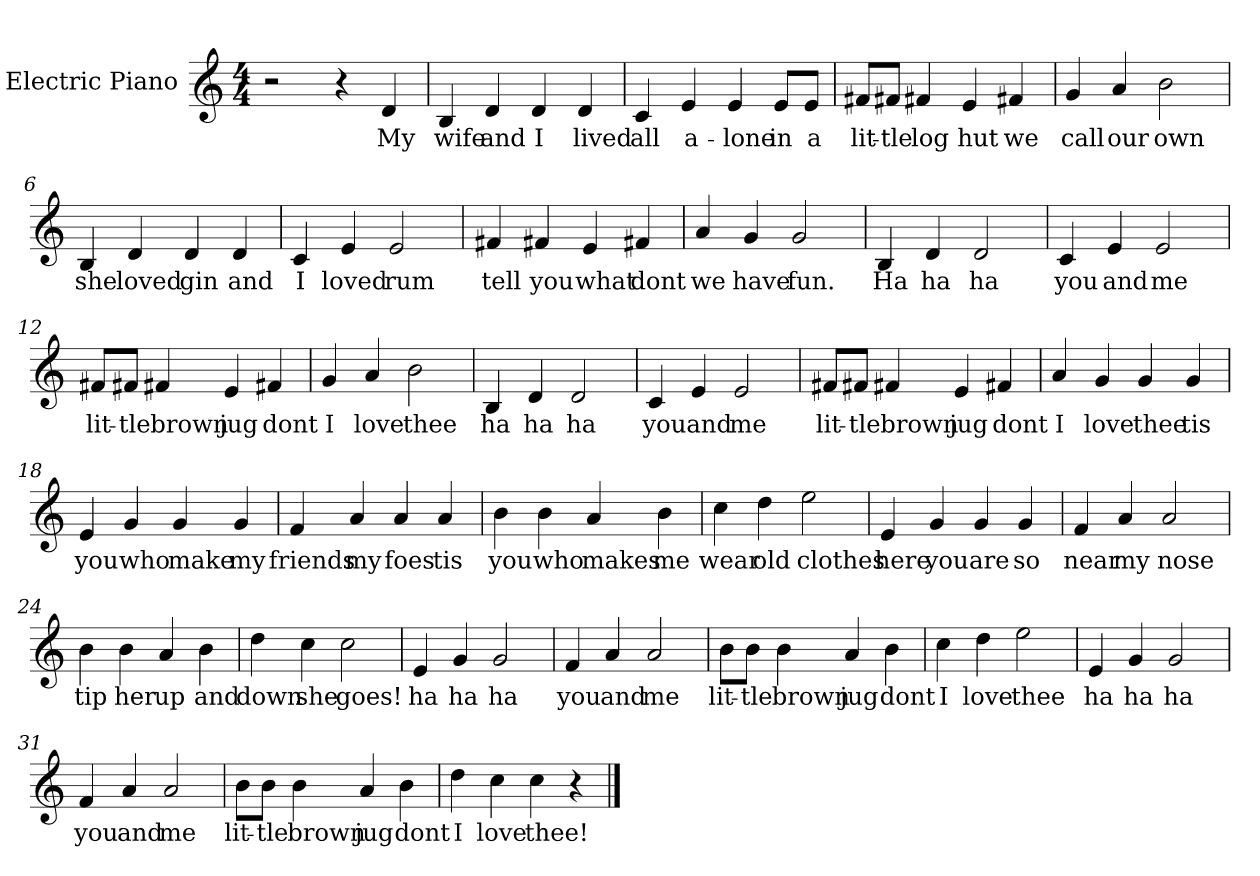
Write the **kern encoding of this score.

**kern	**text
*part1	*part1
*staff1	*staff1
*I"Electric Piano	*
*I'E.Pno	*
*clefG2	*
*k[]	*
*C:	*
*M4/4	*
=1	=1
2r	.
4r	.
4d/	My
=2	=2
4B/	wife
4d/	and
4d/	I
4d/	lived
=3	=3
4c/	all
4e/	a-
4e/	-lone
8e/L	in
8e/J	a
=4	=4
8f#X/L	lit-
8f#X/J	-tle
4f#X/	log
4e/	hut
4f#X/	we
!!LO:LB:g=z
=5	=5
4g/	call
4a/	our
2b\	own
=6	=6
4B/	she
4d/	loved
4d/	gin
4d/	and
=7	=7
4c/	I
4e/	loved
2e/	rum
=8	=8
4f#X/	tell
4f#X/	you
4e/	what
4f#X/	dont
!!LO:LB:g=z
=9	=9
4a/	we
4g/	have
2g/	fun.
=10	=10
4B/	Ha
4d/	ha
2d/	ha
=11	=11
4c/	you
4e/	and
2e/	me
=12	=12
8f#X/L	lit-
8f#X/J	-tle
4f#X/	brown
4e/	jug
4f#X/	dont
=13	=13
4g/	I
4a/	love
2b\	thee
!!LO:LB:g=z
=14	=14
4B/	ha
4d/	ha
2d/	ha
=15	=15
4c/	you
4e/	and
2e/	me
=16	=16
8f#X/L	lit-
8f#X/J	-tle
4f#X/	brown
4e/	jug
4f#X/	dont
=17	=17
4a/	I
4g/	love
4g/	thee
4g/	tis
!!LO:LB:g=z
=18	=18
4e/	you
4g/	who
4g/	make
4g/	my
=19	=19
4f/	friends
4a/	my
4a/	foes
4a/	tis
=20	=20
4b\	you
4b\	who
4a/	makes
4b\	me
=21	=21
4cc\	wear
4dd\	old
2ee\	clothes
!!LO:LB:g=z
=22	=22
4e/	here
4g/	you
4g/	are
4g/	so
=23	=23
4f/	near
4a/	my
2a/	nose
=24	=24
4b\	tip
4b\	her
4a/	up
4b\	and
=25	=25
4dd\	down
4cc\	she
2cc\	goes!
=26	=26
4e/	ha
4g/	ha
2g/	ha
!!LO:LB:g=z
=27	=27
4f/	you
4a/	and
2a/	me
=28	=28
8b\L	lit-
8b\J	-tle
4b\	brown
4a/	jug
4b\	dont
=29	=29
4cc\	I
4dd\	love
2ee\	thee
=30	=30
4e/	ha
4g/	ha
2g/	ha
=31	=31
4f/	you
4a/	and
2a/	me
!!LO:LB:g=z
=32	=32
8b\L	lit-
8b\J	-tle
4b\	brown
4a/	jug
4b\	dont
=33	=33
4dd\	I
4cc\	love
4cc\	thee!
4r	.
==	==
*-	*-
